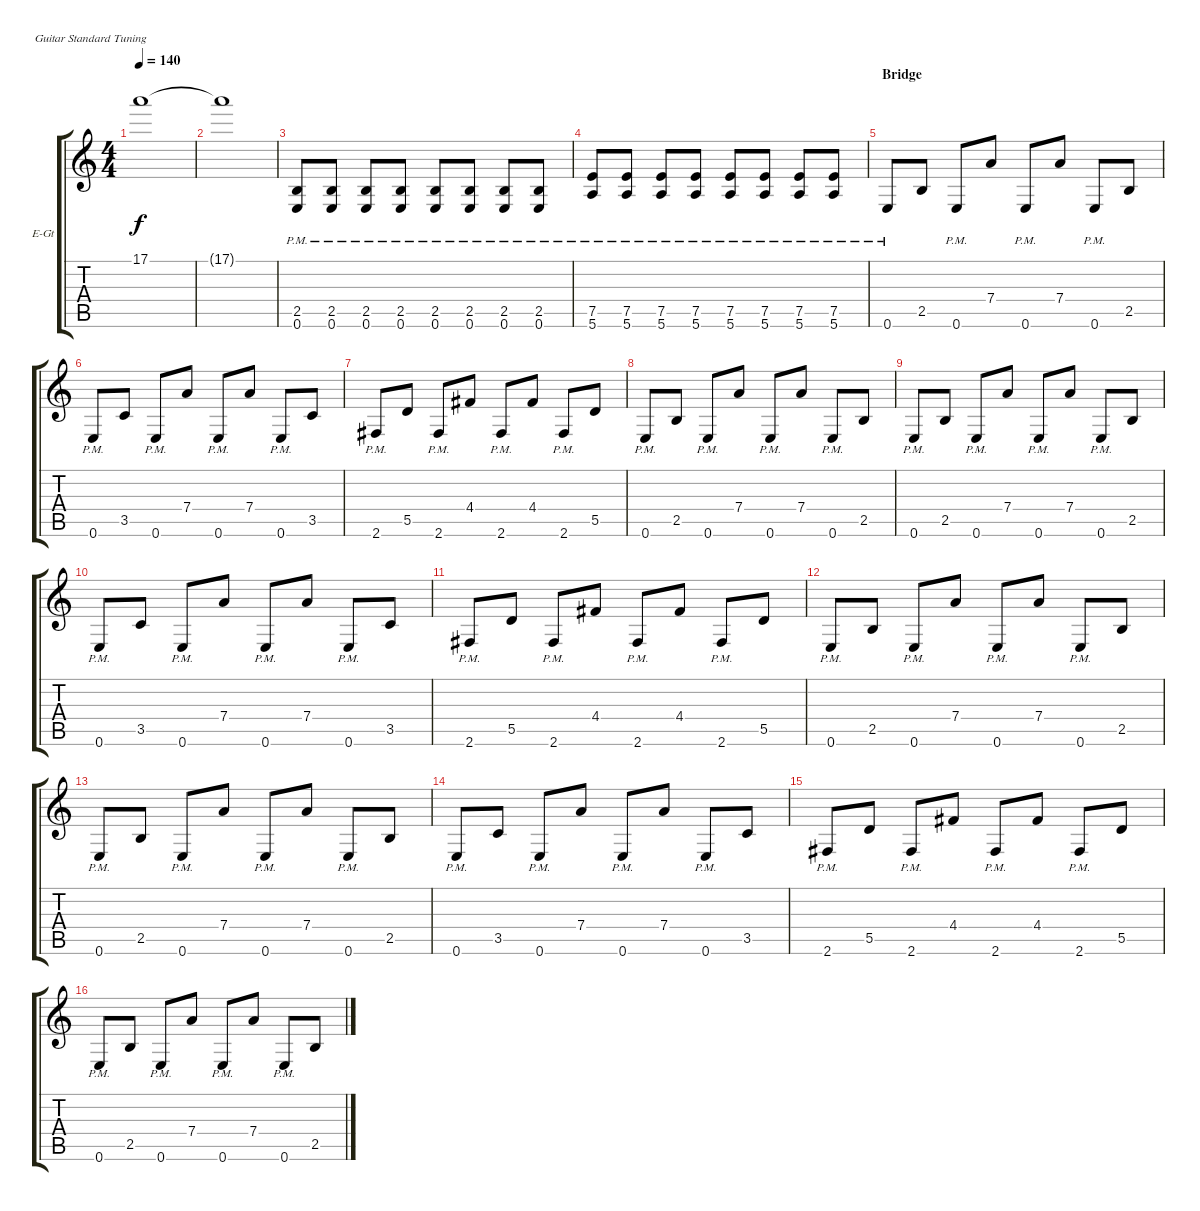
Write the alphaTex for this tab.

\defaultSystemsLayout 4
\bracketExtendMode groupsimilarinstruments
\firstSystemTrackNameOrientation horizontal
\otherSystemsTrackNameOrientation horizontal
\track ("Electric Guitar" "E-Gt") {instrument distortionguitar}
\staff {score tabs}
\tuning (E4 B3 G3 D3 A2 E2)
\ts (4 4)
\tempo 140
\clef g2
\ks c
17.1{t}.1{dy f} |
17.1{t}.1 |
(0.6{pm} 2.5{pm}).8 (0.6{pm} 2.5{pm}).8 (0.6{pm} 2.5{pm}).8 (0.6{pm} 2.5{pm}).8 (0.6{pm} 2.5{pm}).8 (0.6{pm} 2.5{pm}).8 (0.6{pm} 2.5{pm}).8 (0.6{pm} 2.5{pm}).8 |
(5.6{pm} 7.5{pm}).8 (5.6{pm} 7.5{pm}).8 (5.6{pm} 7.5{pm}).8 (5.6{pm} 7.5{pm}).8 (5.6{pm} 7.5{pm}).8 (5.6{pm} 7.5{pm}).8 (5.6{pm} 7.5{pm}).8 (5.6{pm} 7.5{pm}).8 |
\section ("" "Bridge")
0.6{pm}.8 2.5.8 0.6{pm}.8 7.4.8 0.6{pm}.8 7.4.8 0.6{pm}.8 2.5.8 |
0.6{pm}.8 3.5.8 0.6{pm}.8 7.4.8 0.6{pm}.8 7.4.8 0.6{pm}.8 3.5.8 |
2.6{pm}.8 5.5.8 2.6{pm}.8 4.4.8 2.6{pm}.8 4.4.8 2.6{pm}.8 5.5.8 |
0.6{pm}.8 2.5.8 0.6{pm}.8 7.4.8 0.6{pm}.8 7.4.8 0.6{pm}.8 2.5.8 |
0.6{pm}.8 2.5.8 0.6{pm}.8 7.4.8 0.6{pm}.8 7.4.8 0.6{pm}.8 2.5.8 |
0.6{pm}.8 3.5.8 0.6{pm}.8 7.4.8 0.6{pm}.8 7.4.8 0.6{pm}.8 3.5.8 |
2.6{pm}.8 5.5.8 2.6{pm}.8 4.4.8 2.6{pm}.8 4.4.8 2.6{pm}.8 5.5.8 |
0.6{pm}.8 2.5.8 0.6{pm}.8 7.4.8 0.6{pm}.8 7.4.8 0.6{pm}.8 2.5.8 |
0.6{pm}.8 2.5.8 0.6{pm}.8 7.4.8 0.6{pm}.8 7.4.8 0.6{pm}.8 2.5.8 |
0.6{pm}.8 3.5.8 0.6{pm}.8 7.4.8 0.6{pm}.8 7.4.8 0.6{pm}.8 3.5.8 |
2.6{pm}.8 5.5.8 2.6{pm}.8 4.4.8 2.6{pm}.8 4.4.8 2.6{pm}.8 5.5.8 |
0.6{pm}.8 2.5.8 0.6{pm}.8 7.4.8 0.6{pm}.8 7.4.8 0.6{pm}.8 2.5.8
